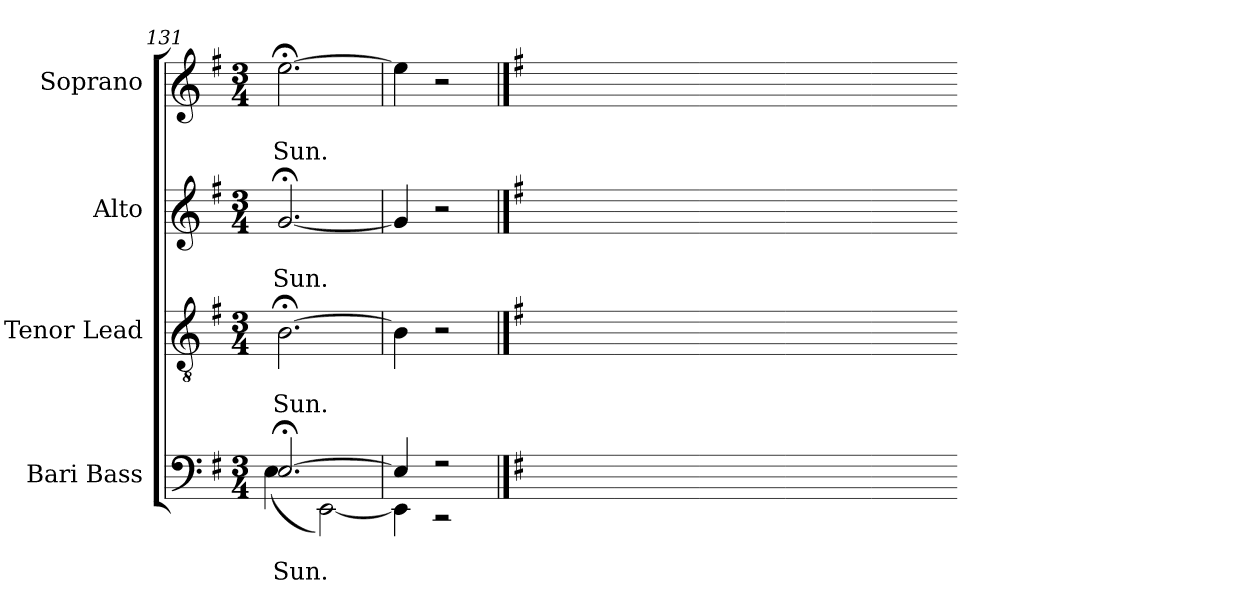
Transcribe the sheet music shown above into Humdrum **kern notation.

**kern	**text	**text	**kern	**text	**text	**kern	**text	**text	**kern	**text	**text
*part4	*part4	*part4	*part3	*part3	*part3	*part2	*part2	*part2	*part1	*part1	*part1
*staff4	*staff4	*staff4	*staff3	*staff3	*staff3	*staff2	*staff2	*staff2	*staff1	*staff1	*staff1
*I"Bari Bass	*	*	*I"Tenor Lead	*	*	*I"Alto	*	*	*I"Soprano	*	*
*I'Bari Bass	*	*	*I'Tenor  Lead	*	*	*I'Alto	*	*	*I'Soprano	*	*
*clefF4	*	*	*clefGv2	*	*	*clefG2	*	*	*clefG2	*	*
*k[f#]	*	*	*k[f#]	*	*	*k[f#]	*	*	*k[f#]	*	*
*M3/4	*	*	*M3/4	*	*	*M3/4	*	*	*M3/4	*	*
*MM20	*	*	*MM20	*	*	*MM20	*	*	*MM20	*	*
=131	=131	=131	=131	=131	=131	=131	=131	=131	=131	=131	=131
!	!	!LO:LY:b	!	!	!LO:LY:b	!	!	!LO:LY:b	!	!	!LO:LY:b
*^	*	*	*	*	*	*	*	*	*	*	*
[2.E;</	(<4E\	.	Sun.	[2.B;<\	.	Sun.	[2.g;</	.	Sun.	[2.ee;<\	.	Sun.
.	[2EE\)	.	.	.	.	.	.	.	.	.	.	.
=132	=132	=132	=132	=132	=132	=132	=132	=132	=132	=132	=132	=132
4E/]	4EE\]	.	.	4B\]	.	.	4g/]	.	.	4ee\]	.	.
2r	2r	.	.	2r	.	.	2r	.	.	2r	.	.
*v	*v	*	*	*	*	*	*	*	*	*	*	*
!!LO:PB:g=z
==133	==133	==133	==133	==133	==133	==133	==133	==133	==133	==133	==133
*k[f#]	*	*	*k[f#]	*	*	*k[f#]	*	*	*k[f#]	*	*
2.ryy	.	.	2.ryy	.	.	2.ryy	.	.	2.ryy	.	.
=134-	=134-	=134-	=134-	=134-	=134-	=134-	=134-	=134-	=134-	=134-	=134-
2.ryy	.	.	2.ryy	.	.	2.ryy	.	.	2.ryy	.	.
=135-	=135-	=135-	=135-	=135-	=135-	=135-	=135-	=135-	=135-	=135-	=135-
2.ryy	.	.	2.ryy	.	.	2.ryy	.	.	2.ryy	.	.
=136-	=136-	=136-	=136-	=136-	=136-	=136-	=136-	=136-	=136-	=136-	=136-
2.ryy	.	.	2.ryy	.	.	2.ryy	.	.	2.ryy	.	.
=137-	=137-	=137-	=137-	=137-	=137-	=137-	=137-	=137-	=137-	=137-	=137-
2.ryy	.	.	2.ryy	.	.	2.ryy	.	.	2.ryy	.	.
=-	=-	=-	=-	=-	=-	=-	=-	=-	=-	=-	=-
*-	*-	*-	*-	*-	*-	*-	*-	*-	*-	*-	*-
